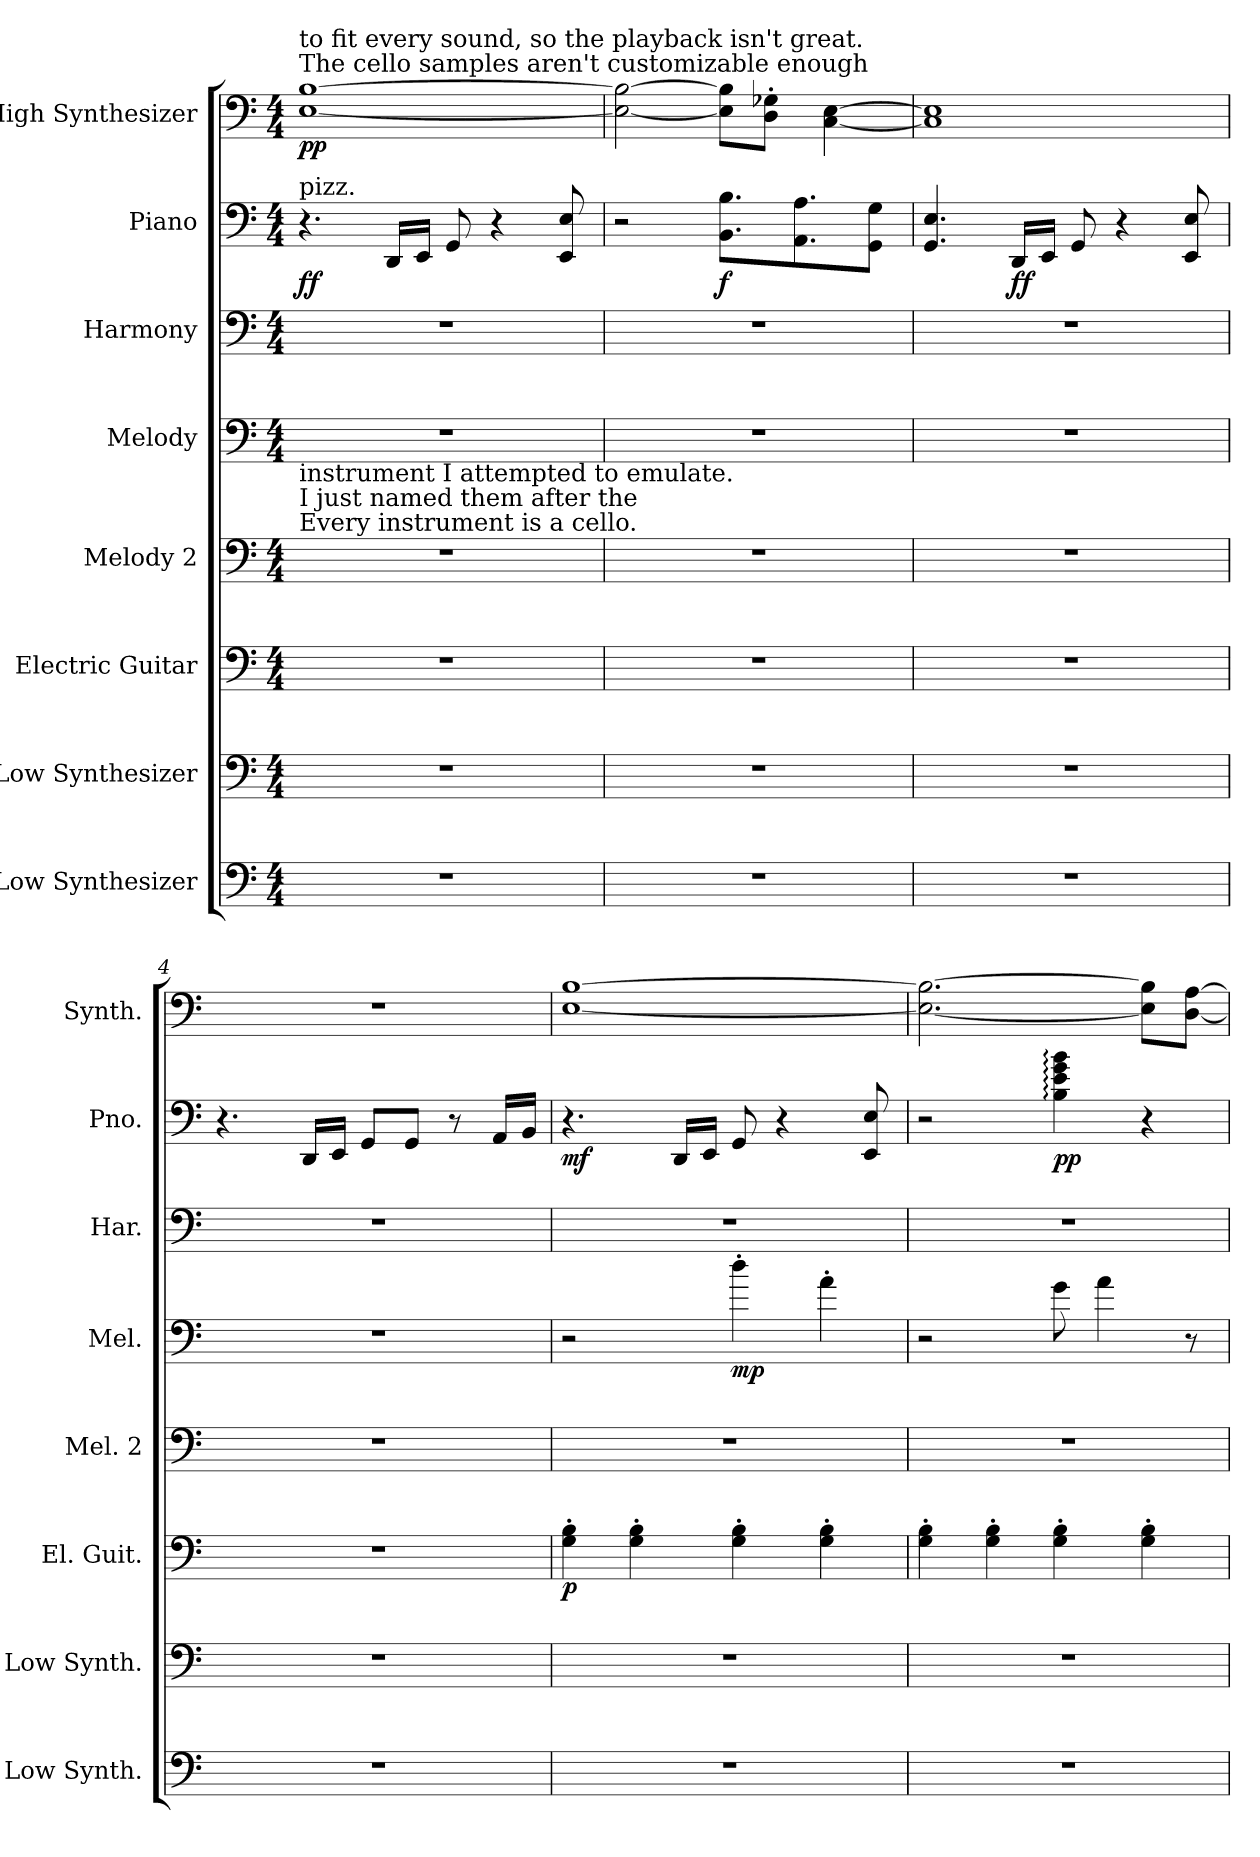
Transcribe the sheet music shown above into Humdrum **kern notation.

**kern	**kern	**kern	**dynam	**kern	**kern	**dynam	**kern	**kern	**dynam	**kern	**dynam
*part8	*part7	*part6	*part6	*part5	*part4	*part4	*part3	*part2	*part2	*part1	*part1
*staff8	*staff7	*staff6	*staff6	*staff5	*staff4	*staff4	*staff3	*staff2	*staff2	*staff1	*staff1
*I"Low Synthesizer	*I"Low Synthesizer	*I"Electric Guitar	*	*I"Melody 2	*I"Melody	*	*I"Harmony	*I"Piano	*	*I"High Synthesizer	*
*I'Low Synth.	*I'Low Synth.	*I'El. Guit.	*	*I'Mel. 2	*I'Mel.	*	*I'Har.	*I'Pno.	*	*I'Synth.	*
*clefF4	*clefF4	*clefF4	*	*clefF4	*clefF4	*	*clefF4	*clefF4	*	*clefF4	*
*k[]	*k[]	*k[]	*	*k[]	*k[]	*	*k[]	*k[]	*	*k[]	*
*M4/4	*M4/4	*M4/4	*	*M4/4	*M4/4	*	*M4/4	*M4/4	*	*M4/4	*
*MM122	*MM122	*MM122	*	*MM122	*MM122	*	*MM122	*MM122	*	*MM122	*
=1	=1	=1	=1	=1	=1	=1	=1	=1	=1	=1	=1
!	!	!	!	!	!	!	!	!	!	!LO:TX:a:t=The cello samples aren't customizable enough	!
!	!	!	!	!	!	!	!	!	!	!LO:TX:a:t=to fit every sound, so the playback isn't great.	!
!	!	!	!	!	!	!	!	!LO:TX:a:t=pizz.	!	!	!
!	!	!	!	!LO:TX:a:t=Every instrument is a cello.	!	!	!	!	!	!	!
!	!	!	!	!LO:TX:a:t=I just named them after the	!	!	!	!	!	!	!
!	!	!	!	!LO:TX:a:t=instrument I attempted to emulate.	!	!	!	!	!	!	!
!	!	!	!	!	!	!	!	!	!LO:DY:b	!	!LO:DY:b
1r	1r	1r	.	1r	1r	.	1r	4.r	ff	[1E [1B	pp
.	.	.	.	.	.	.	.	16DD/LL	.	.	.
.	.	.	.	.	.	.	.	16EE/JJ	.	.	.
.	.	.	.	.	.	.	.	8GG/	.	.	.
.	.	.	.	.	.	.	.	4r	.	.	.
.	.	.	.	.	.	.	.	8EE/ 8E/	.	.	.
=2	=2	=2	=2	=2	=2	=2	=2	=2	=2	=2	=2
1r	1r	1r	.	1r	1r	.	1r	2r	.	2E\_ 2B\_	.
!	!	!	!	!	!	!	!	!	!LO:DY:b	!	!
.	.	.	.	.	.	.	.	8.BB\ 8.B\L	f	8E\] 8B\]L	.
.	.	.	.	.	.	.	.	.	.	8D\' 8G-X\'J	.
.	.	.	.	.	.	.	.	8.AA\ 8.A\	.	.	.
.	.	.	.	.	.	.	.	.	.	[4C\ [4E\	.
.	.	.	.	.	.	.	.	8GG\ 8G\J	.	.	.
=3	=3	=3	=3	=3	=3	=3	=3	=3	=3	=3	=3
1r	1r	1r	.	1r	1r	.	1r	4.GG/ 4.E/	.	1C] 1E]	.
!	!	!	!	!	!	!	!	!	!LO:DY:b	!	!
.	.	.	.	.	.	.	.	16DD/LL	ff	.	.
.	.	.	.	.	.	.	.	16EE/JJ	.	.	.
.	.	.	.	.	.	.	.	8GG/	.	.	.
.	.	.	.	.	.	.	.	4r	.	.	.
.	.	.	.	.	.	.	.	8EE/ 8E/	.	.	.
=4	=4	=4	=4	=4	=4	=4	=4	=4	=4	=4	=4
1r	1r	1r	.	1r	1r	.	1r	4.r	.	1r	.
.	.	.	.	.	.	.	.	16DD/LL	.	.	.
.	.	.	.	.	.	.	.	16EE/JJ	.	.	.
.	.	.	.	.	.	.	.	8GG/L	.	.	.
.	.	.	.	.	.	.	.	8GG/J	.	.	.
.	.	.	.	.	.	.	.	8r	.	.	.
.	.	.	.	.	.	.	.	16AA/LL	.	.	.
.	.	.	.	.	.	.	.	16BB/JJ	.	.	.
!!LO:LB:g=z
=5	=5	=5	=5	=5	=5	=5	=5	=5	=5	=5	=5
!	!	!	!LO:DY:b	!	!	!	!	!	!LO:DY:b	!	!
1r	1r	4G\' 4B\'	p	1r	2r	.	1r	4.r	mf	[1E [1B	.
.	.	4G\' 4B\'	.	.	.	.	.	.	.	.	.
.	.	.	.	.	.	.	.	16DD/LL	.	.	.
.	.	.	.	.	.	.	.	16EE/JJ	.	.	.
!	!	!	!	!	!	!LO:DY:b	!	!	!	!	!
.	.	4G\' 4B\'	.	.	4dd'\	mp	.	8GG/	.	.	.
.	.	.	.	.	.	.	.	4r	.	.	.
.	.	4G\' 4B\'	.	.	4a'\	.	.	.	.	.	.
.	.	.	.	.	.	.	.	8EE/ 8E/	.	.	.
=6	=6	=6	=6	=6	=6	=6	=6	=6	=6	=6	=6
1r	1r	4G\' 4B\'	.	1r	2r	.	1r	2r	.	2.E\_ 2.B\_	.
.	.	4G\' 4B\'	.	.	.	.	.	.	.	.	.
!	!	!	!	!	!	!	!	!	!LO:DY:b	!	!
!	!	!	!	!	!	!	!	!	!LO:DY:n=1:b	!	!
.	.	4G\' 4B\'	.	.	8g\	.	.	4B\: 4e\: 4g\: 4b\:	p p	.	.
.	.	.	.	.	4a\	.	.	.	.	.	.
.	.	4G\' 4B\'	.	.	.	.	.	4r	.	8E\] 8B\]L	.
.	.	.	.	.	8r	.	.	.	.	[8D\ [8A\J	.
=	=	=	=	=	=	=	=	=	=	=	=
*-	*-	*-	*-	*-	*-	*-	*-	*-	*-	*-	*-
